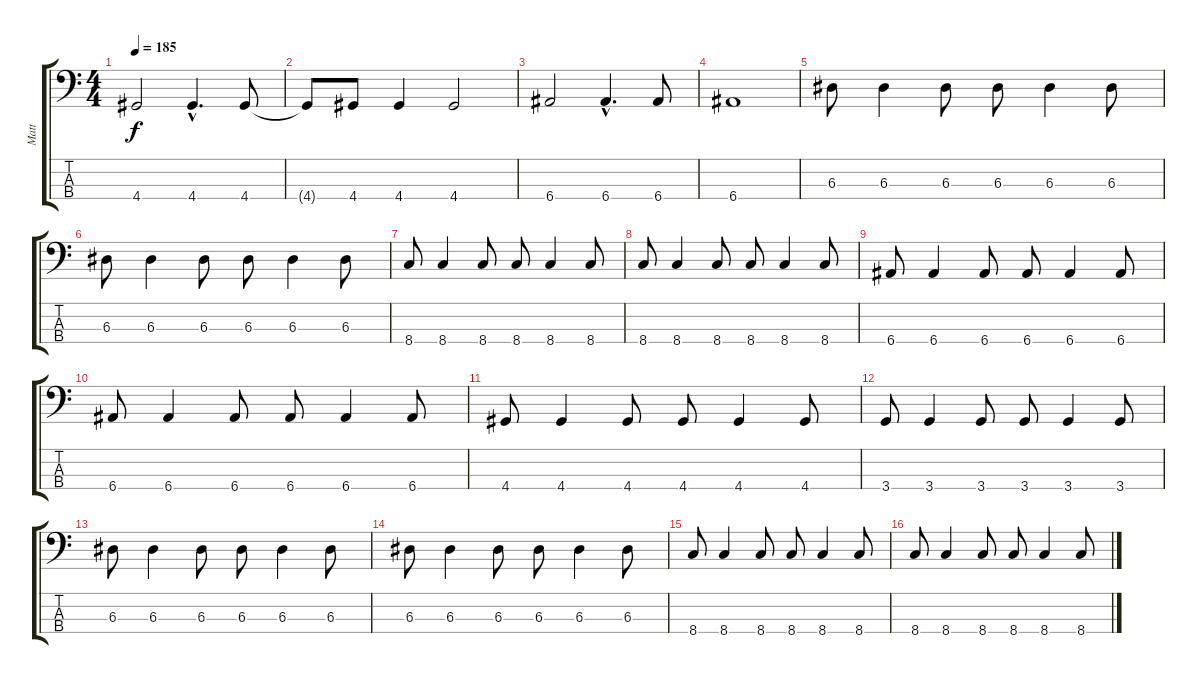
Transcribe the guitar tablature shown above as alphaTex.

\track ("Matt" "Matt") {instrument electricbasspick}
\staff {score tabs}
\tuning (G2 D2 A1 E1) {hide}
\ts (4 4)
\tempo 185
\clef f4
\ks c
4.4.2{dy f} 4.4{hac}.4{d} 4.4.8 |
4.4{t}.8 4.4.8 4.4.4 4.4.2 |
6.4.2 6.4{hac}.4{d} 6.4.8 |
6.4.1 |
6.3.8 6.3.4 6.3.8 6.3.8 6.3.4 6.3.8 |
6.3.8 6.3.4 6.3.8 6.3.8 6.3.4 6.3.8 |
8.4.8 8.4.4 8.4.8 8.4.8 8.4.4 8.4.8 |
8.4.8 8.4.4 8.4.8 8.4.8 8.4.4 8.4.8 |
6.4.8 6.4.4 6.4.8 6.4.8 6.4.4 6.4.8 |
6.4.8 6.4.4 6.4.8 6.4.8 6.4.4 6.4.8 |
4.4.8 4.4.4 4.4.8 4.4.8 4.4.4 4.4.8 |
3.4.8 3.4.4 3.4.8 3.4.8 3.4.4 3.4.8 |
6.3.8 6.3.4 6.3.8 6.3.8 6.3.4 6.3.8 |
6.3.8 6.3.4 6.3.8 6.3.8 6.3.4 6.3.8 |
8.4.8 8.4.4 8.4.8 8.4.8 8.4.4 8.4.8 |
8.4.8 8.4.4 8.4.8 8.4.8 8.4.4 8.4.8
